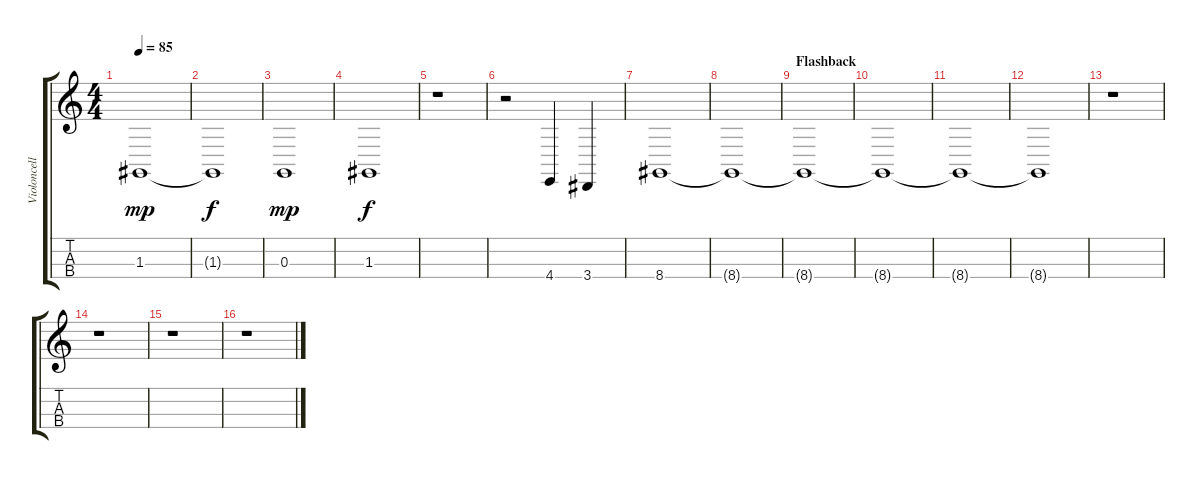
\track ("Violoncello" "Violoncell") {instrument cello}
\staff {score tabs}
\tuning (A3 D3 G2 C2) {hide}
\ts (4 4)
\tempo 85
\clef g2
\ks c
1.3.1{dy mp} |
1.3{t}.1{dy f} |
0.3.1{dy mp} |
1.3.1{dy f} |
r.1 |
r.2 4.4.4 3.4.4 |
8.4.1{volume 6} |
8.4{t}.1 |
\section ("" "Flashback")
8.4{t}.1 |
8.4{t}.1 |
8.4{t}.1 |
8.4{t}.1 |
r.1 |
r.1 |
r.1 |
r.1
